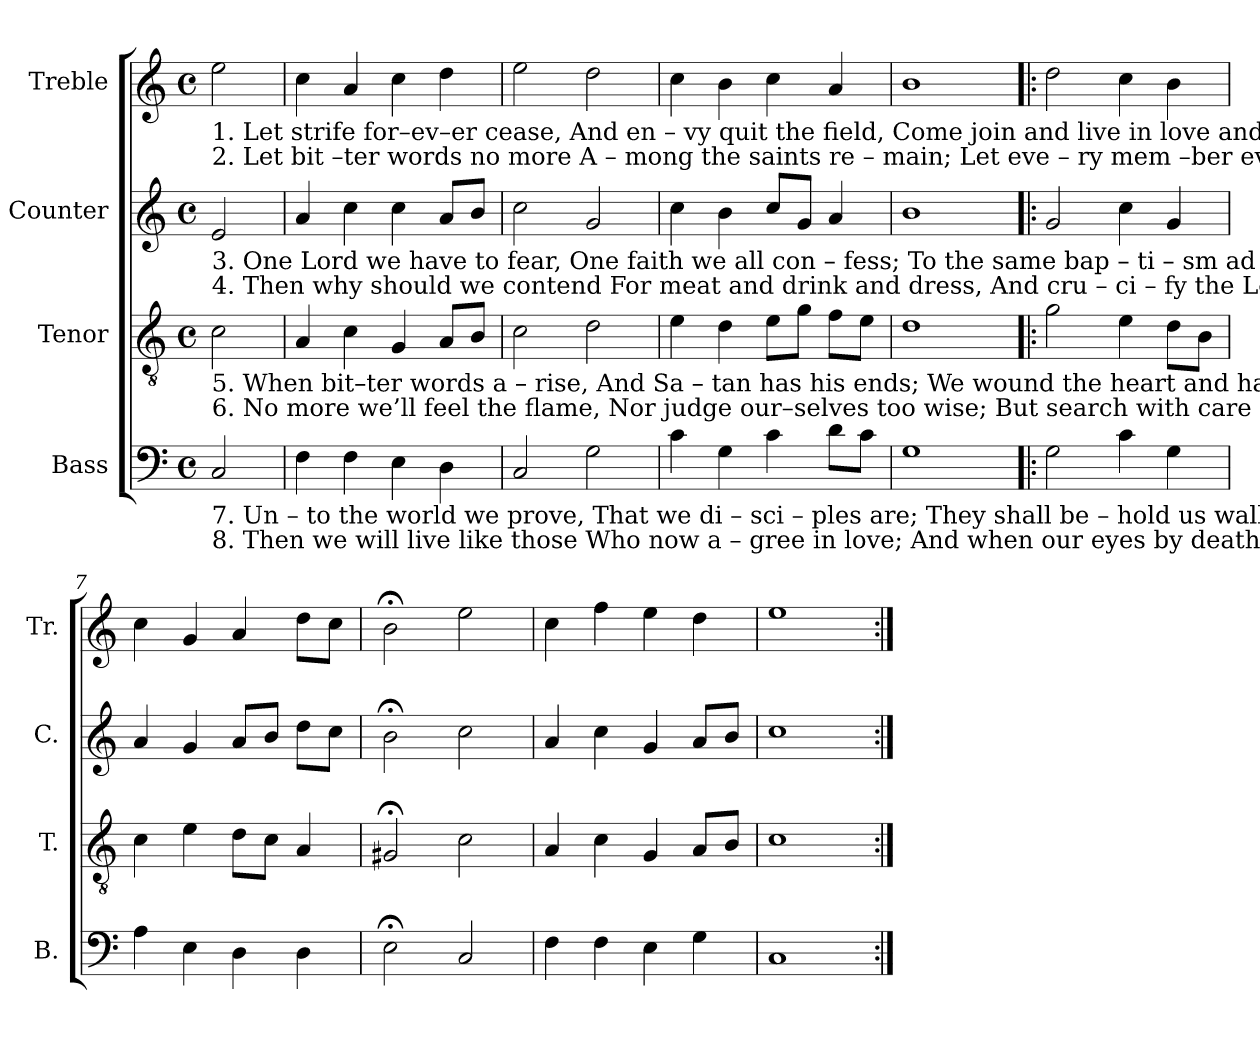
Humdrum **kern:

**kern	**kern	**kern	**kern
*part4	*part3	*part2	*part1
*staff4	*staff3	*staff2	*staff1
*I"Bass	*I"Tenor	*I"Counter	*I"Treble
*I'B.	*I'T.	*I'C.	*I'Tr.
*clefF4	*clefGv2	*clefG2	*clefG2
*k[]	*k[]	*k[]	*k[]
*M4/4	*M4/4	*M4/4	*M4/4
*met(c)	*met(c)	*met(c)	*met(c)
*MM110	*MM110	*MM110	*MM110
=1	=1	=1	=1
!	!	!	!LO:TX:b:t=1. Let    strife  for–ev–er      cease,   And   en – vy   quit      the         field,     Come  join  and    live    in    love    and     peace,   And  to  the  gos – pel   yield.
!	!	!	!LO:TX:b:t=2. Let     bit –ter  words  no  more   A  – mong  the  saints  re    –   main;      Let     eve –  ry     mem –ber  eve –  ry         hour.    Sub – mit  to  Je – sus’    reign.
!	!	!LO:TX:b:t=3. One   Lord  we  have   to    fear,    One  faith  we   all       con   –   fess;        To      the    same   bap  – ti  –  sm    ad    –   here,   And  mag–ni–fy   free   grace.	!
!	!	!LO:TX:b:t=4. Then why should we contend  For  meat  and  drink  and      dress,      And  cru –  ci   –   fy    the    Lord    a   –   gain,  And pierce his wounds afresh;	!
!	!LO:TX:b:t=5. When bit–ter  words  a  –  rise,  And  Sa  –  tan    has     his         ends;      We  wound  the  heart and hands of Christ   A – midst  his cho –sen  friends.	!	!
!	!LO:TX:b:t=6. No  more  we’ll  feel  the  flame, Nor  judge  our–selves  too    wise;       But  search with  care  to    find     the  beam   That  lurks  with–in  our  eyes.	!	!
!LO:TX:b:t=7.  Un – to   the  world  we  prove,  That  we  di – sci    –  ples        are;        They  shall  be – hold  us   walk    in           love,  And  say  the  Lord  is      there.	!	!	!
!LO:TX:b:t=8.  Then  we  will  live  like  those   Who  now  a –  gree    in        love;        And  when  our  eyes  by  death   shall    close,  We’ll  join will  them  a –bove.	!	!	!
2C!/	2c!\	2e!/	2ee!\
=2	=2	=2	=2
4F!\	4A!/	4a!/	4cc!\
4F!\	4c!\	4cc!\	4a!/
4E!\	4G!/	4cc!\	4cc!\
4D!\	8A!/L	8a!/L	4dd!\
.	8B!/J	8b!/J	.
=3	=3	=3	=3
2C!/	2c!\	2cc!\	2ee!\
2G!\	2d!\	2g!/	2dd!\
=4	=4	=4	=4
4c!\	4e!\	4cc!\	4cc!\
4G!\	4d!\	4b!\	4b!\
4c!\	8e!\L	8cc!/L	4cc!\
.	8g!\J	8g!/J	.
8d!\L	8f!\L	4a!/	4a!/
8c!\J	8e!\J	.	.
=5	=5	=5	=5
1G!	1d!	1b!	1b!
=6!|:	=6!|:	=6!|:	=6!|:
2G!\	2g!\	2g!/	2dd!\
4c!\	4e!\	4cc!\	4cc!\
4G!\	8d!\L	4g!/	4b!\
.	8B!\J	.	.
=7	=7	=7	=7
4A!\	4c!\	4a!/	4cc!\
4E!\	4e!\	4g!/	4g!/
4D!\	8d!\L	8a!/L	4a!/
.	8c!\J	8b!/J	.
4D!\	4A!/	8dd!\L	8dd!\L
.	.	8cc!\J	8cc!\J
=8	=8	=8	=8
2E;<!\	2G#X;<!/	2b;<!\	2b;<!\
2C!/	2c!\	2cc!\	2ee!\
=9	=9	=9	=9
4F!\	4A!/	4a!/	4cc!\
4F!\	4c!\	4cc!\	4ff!\
4E!\	4G!/	4g!/	4ee!\
4G!\	8A!/L	8a!/L	4dd!\
.	8B!/J	8b!/J	.
=10	=10	=10	=10
1C!	1c!	1cc!	1ee!
=:|!	=:|!	=:|!	=:|!
*-	*-	*-	*-
